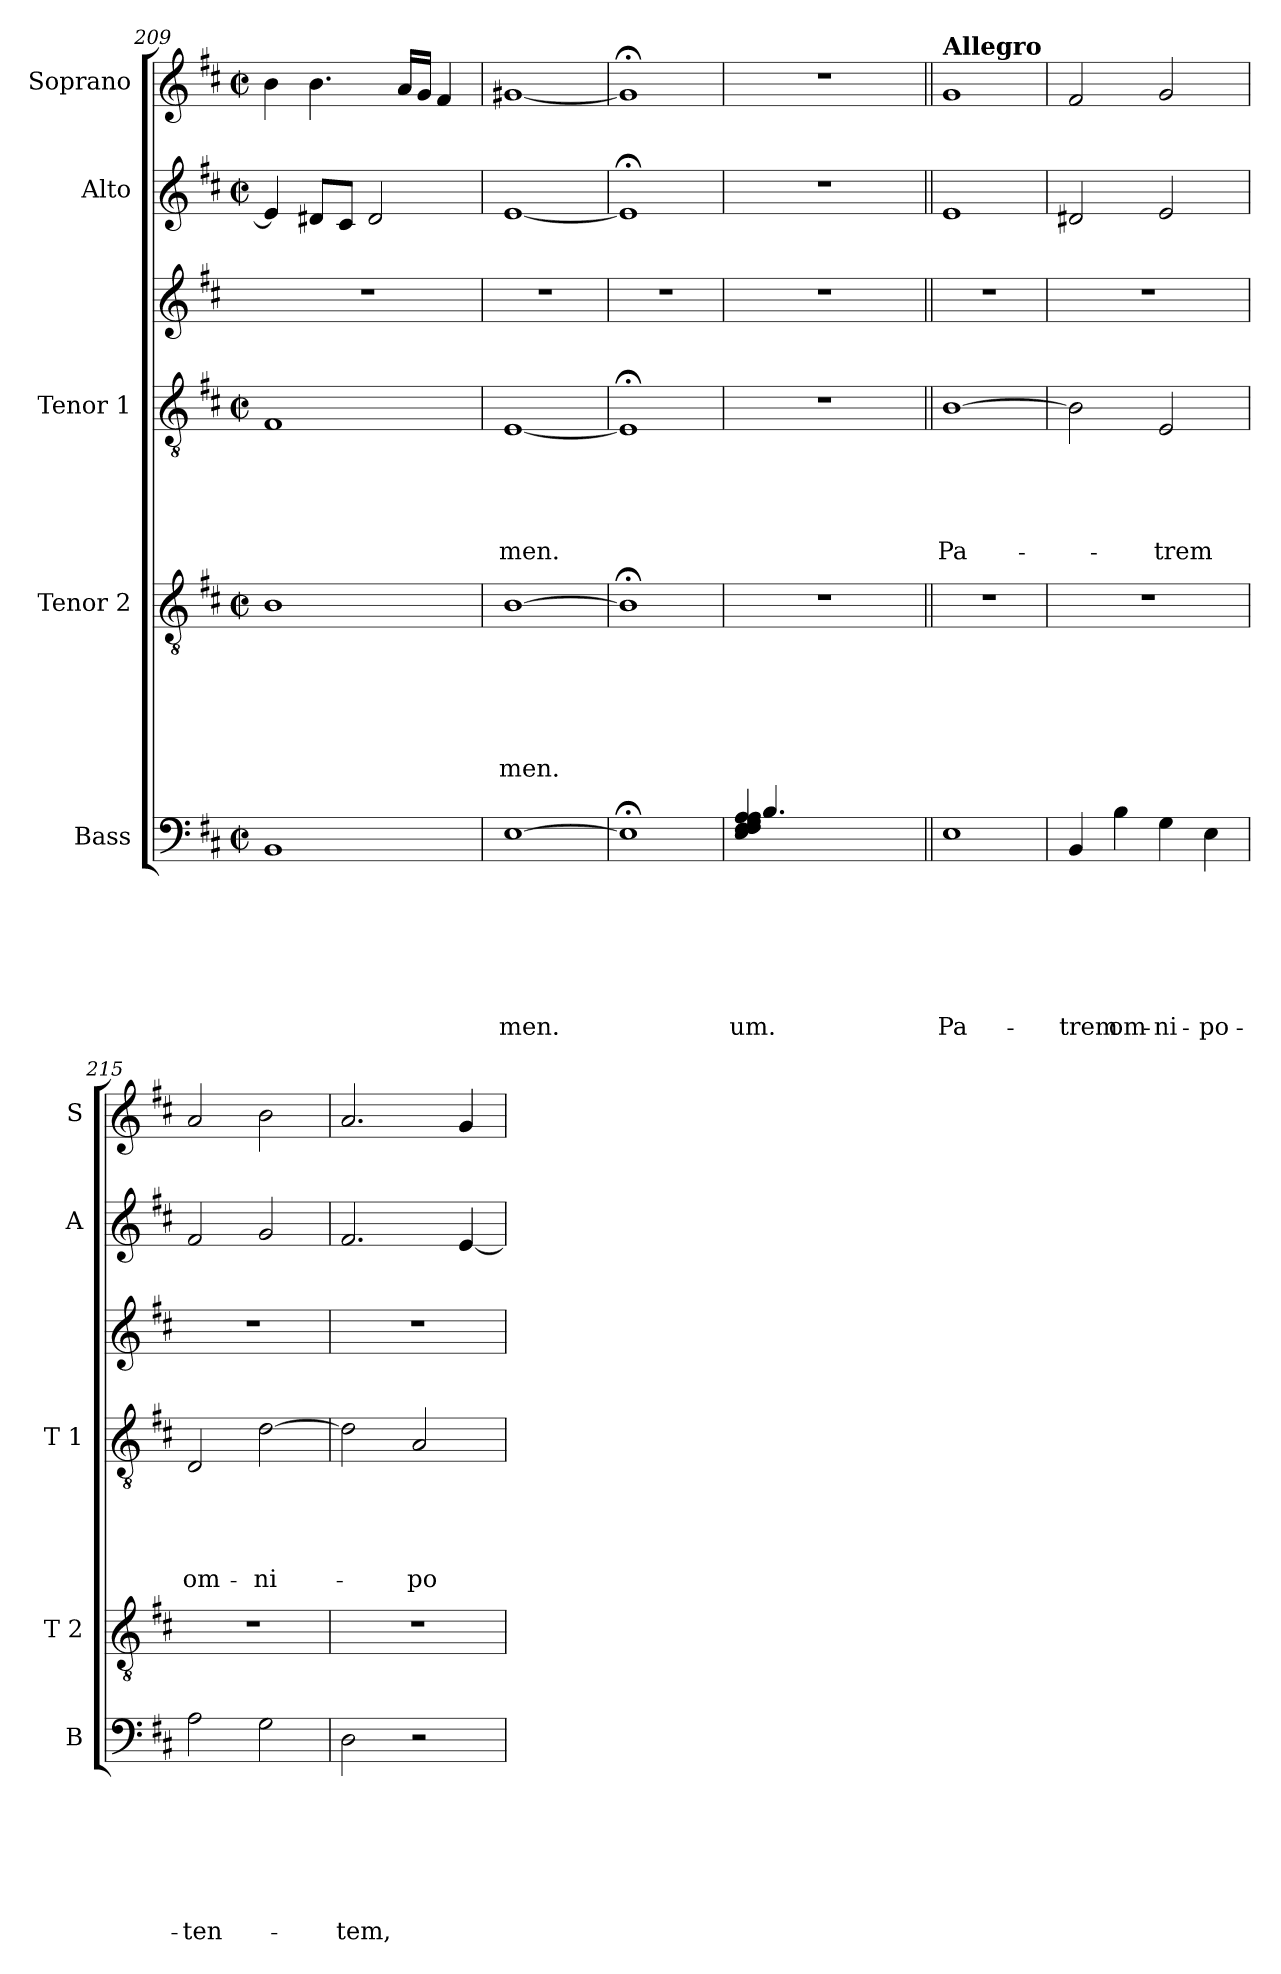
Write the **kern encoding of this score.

**kern	**text	**text	**text	**text	**text	**text	**text	**kern	**text	**text	**text	**text	**text	**text	**kern	**text	**text	**text	**text	**text	**kern	**kern	**kern
*part6	*part6	*part6	*part6	*part6	*part6	*part6	*part6	*part5	*part5	*part5	*part5	*part5	*part5	*part5	*part4	*part4	*part4	*part4	*part4	*part4	*part3	*part2	*part1
*staff6	*staff6	*staff6	*staff6	*staff6	*staff6	*staff6	*staff6	*staff5	*staff5	*staff5	*staff5	*staff5	*staff5	*staff5	*staff4	*staff4	*staff4	*staff4	*staff4	*staff4	*staff3	*staff2	*staff1
*I"Bass	*	*	*	*	*	*	*	*I"Tenor 2	*	*	*	*	*	*	*I"Tenor 1	*	*	*	*	*	*	*I"Alto	*I"Soprano
*I'B	*	*	*	*	*	*	*	*I'T 2	*	*	*	*	*	*	*I'T 1	*	*	*	*	*	*	*I'A	*I'S
*clefF4	*	*	*	*	*	*	*	*clefGv2	*	*	*	*	*	*	*clefGv2	*	*	*	*	*	*clefG2	*clefG2	*clefG2
*k[f#c#]	*	*	*	*	*	*	*	*k[f#c#]	*	*	*	*	*	*	*k[f#c#]	*	*	*	*	*	*k[f#c#]	*k[f#c#]	*k[f#c#]
*D:	*	*	*	*	*	*	*	*D:	*	*	*	*	*	*	*D:	*	*	*	*	*	*D:	*D:	*D:
*M2/2	*	*	*	*	*	*	*	*M2/2	*	*	*	*	*	*	*M2/2	*	*	*	*	*	*	*M2/2	*M2/2
*met(c|)	*	*	*	*	*	*	*	*met(c|)	*	*	*	*	*	*	*met(c|)	*	*	*	*	*	*	*met(c|)	*met(c|)
=209	=209	=209	=209	=209	=209	=209	=209	=209	=209	=209	=209	=209	=209	=209	=209	=209	=209	=209	=209	=209	=209	=209	=209
1BB	.	.	.	.	.	.	.	1B	.	.	.	.	.	.	1F#	.	.	.	.	.	1r	4e/]	4b\
.	.	.	.	.	.	.	.	.	.	.	.	.	.	.	.	.	.	.	.	.	.	8d#X/L	4.b\
.	.	.	.	.	.	.	.	.	.	.	.	.	.	.	.	.	.	.	.	.	.	8c#/J	.
.	.	.	.	.	.	.	.	.	.	.	.	.	.	.	.	.	.	.	.	.	.	2d#/	.
.	.	.	.	.	.	.	.	.	.	.	.	.	.	.	.	.	.	.	.	.	.	.	16a/LL
.	.	.	.	.	.	.	.	.	.	.	.	.	.	.	.	.	.	.	.	.	.	.	16g/JJ
.	.	.	.	.	.	.	.	.	.	.	.	.	.	.	.	.	.	.	.	.	.	.	4f#/
=210	=210	=210	=210	=210	=210	=210	=210	=210	=210	=210	=210	=210	=210	=210	=210	=210	=210	=210	=210	=210	=210	=210	=210
!	!	!	!	!	!	!	!LO:LY:b	!	!	!	!	!	!	!LO:LY:b	!	!	!	!	!	!LO:LY:b	!	!	!
[>1E	.	.	.	.	.	.	-men.	[>1B	.	.	.	.	.	-men.	[<1E	.	.	.	.	-men.	1r	[<1e	[<1g#X
=211	=211	=211	=211	=211	=211	=211	=211	=211	=211	=211	=211	=211	=211	=211	=211	=211	=211	=211	=211	=211	=211	=211	=211
1E;<]	.	.	.	.	.	.	.	1B;<]	.	.	.	.	.	.	1E;]	.	.	.	.	.	1r	1e;]	1g#;]
!!LO:PB:g=z
=212!	=212!	=212!	=212!	=212!	=212!	=212!	=212!	=212!	=212!	=212!	=212!	=212!	=212!	=212!	=212!	=212!	=212!	=212!	=212!	=212!	=212!	=212!	=212!
!LO:N:n=1:head=solid	!	!	!	!	!	!	!	!	!	!	!	!	!	!	!	!	!	!	!	!	!	!	!
!LO:N:n=2:head=solid	!	!	!	!	!	!	!	!	!	!	!	!	!	!	!	!	!	!	!	!	!	!	!
!LO:N:n=3:head=solid	!	!	!	!	!	!	!	!	!	!	!	!	!	!	!	!	!	!	!	!	!	!	!
!LO:N:n=4:head=solid	!	!	!	!	!	!	!	!	!	!	!	!	!	!	!	!	!	!	!	!	!	!	!
!LO:N:n=5:head=solid	!	!	!	!	!	!	!	!	!	!	!	!	!	!	!	!	!	!	!	!	!	!	!
*^	*	*	*	*	*	*	*	*	*	*	*	*	*	*	*	*	*	*	*	*	*	*	*
!LO:N:n=6:head=solid	!LO:N:head=solid	!	!	!	!	!	!	!LO:LY:b	!	!	!	!	!	!	!	!	!	!	!	!	!	!	!	!
!	!	!	!	!	!	!	!	!LO:LY:b	!	!	!	!	!	!	!	!	!	!	!	!	!	!	!	!
4E/ 4F#/ 4F#/ 4G/ 4A/ 4A/	4.B/	.	.	.	.	.	.	-um.	1r	.	.	.	.	.	.	1r	.	.	.	.	.	1r	1r	1r
2ryy	.	.	.	.	.	.	.	.	.	.	.	.	.	.	.	.	.	.	.	.	.	.	.	.
.	2ryy	.	.	.	.	.	.	.	.	.	.	.	.	.	.	.	.	.	.	.	.	.	.	.
8ryy	.	.	.	.	.	.	.	.	.	.	.	.	.	.	.	.	.	.	.	.	.	.	.	.
8ryy	8ryy	.	.	.	.	.	.	.	.	.	.	.	.	.	.	.	.	.	.	.	.	.	.	.
=213||	=213||	=213||	=213||	=213||	=213||	=213||	=213||	=213||	=213||	=213||	=213||	=213||	=213||	=213||	=213||	=213||	=213||	=213||	=213||	=213||	=213||	=213||	=213||	=213||
!	!	!	!	!	!	!	!	!	!	!	!	!	!	!	!	!	!	!	!	!	!	!	!	!LO:TX:a:B:t=Allegro
!	!	!	!	!	!	!	!	!LO:LY:b	!	!	!	!	!	!	!	!	!	!	!	!	!LO:LY:b	!	!	!
*v	*v	*	*	*	*	*	*	*	*	*	*	*	*	*	*	*	*	*	*	*	*	*	*	*
1E	.	.	.	.	.	.	Pa-	1r	.	.	.	.	.	.	[>1B	.	.	.	.	Pa-	1r	1e	1g
=214	=214	=214	=214	=214	=214	=214	=214	=214	=214	=214	=214	=214	=214	=214	=214	=214	=214	=214	=214	=214	=214	=214	=214
!	!	!	!	!	!	!	!LO:LY:b	!	!	!	!	!	!	!	!	!	!	!	!	!	!	!	!
4BB/	.	.	.	.	.	.	-trem	1r	.	.	.	.	.	.	2B\]	.	.	.	.	.	1r	2d#X/	2f#/
!	!	!	!	!	!	!	!LO:LY:b	!	!	!	!	!	!	!	!	!	!	!	!	!	!	!	!
4B\	.	.	.	.	.	.	om-	.	.	.	.	.	.	.	.	.	.	.	.	.	.	.	.
!	!	!	!	!	!	!	!LO:LY:b	!	!	!	!	!	!	!	!	!	!	!	!	!LO:LY:b	!	!	!
4G\	.	.	.	.	.	.	-ni-	.	.	.	.	.	.	.	2E/	.	.	.	.	-trem	.	2e/	2g/
!	!	!	!	!	!	!	!LO:LY:b	!	!	!	!	!	!	!	!	!	!	!	!	!	!	!	!
4E\	.	.	.	.	.	.	-po-	.	.	.	.	.	.	.	.	.	.	.	.	.	.	.	.
=215	=215	=215	=215	=215	=215	=215	=215	=215	=215	=215	=215	=215	=215	=215	=215	=215	=215	=215	=215	=215	=215	=215	=215
!	!	!	!	!	!	!	!LO:LY:b	!	!	!	!	!	!	!	!	!	!	!	!	!LO:LY:b	!	!	!
2A\	.	.	.	.	.	.	-ten-	1r	.	.	.	.	.	.	2D/	.	.	.	.	om-	1r	2f#/	2a/
!	!	!	!	!	!	!	!	!	!	!	!	!	!	!	!	!	!	!	!	!LO:LY:b	!	!	!
2G\	.	.	.	.	.	.	.	.	.	.	.	.	.	.	[>2d\	.	.	.	.	-ni-	.	2g/	2b\
=216	=216	=216	=216	=216	=216	=216	=216	=216	=216	=216	=216	=216	=216	=216	=216	=216	=216	=216	=216	=216	=216	=216	=216
!	!	!	!	!	!	!	!LO:LY:b	!	!	!	!	!	!	!	!	!	!	!	!	!	!	!	!
2D\	.	.	.	.	.	.	-tem,	1r	.	.	.	.	.	.	2d\]	.	.	.	.	.	1r	2.f#/	2.a/
!	!	!	!	!	!	!	!	!	!	!	!	!	!	!	!	!	!	!	!	!LO:LY:b	!	!	!
2r	.	.	.	.	.	.	.	.	.	.	.	.	.	.	2A/	.	.	.	.	-po-	.	.	.
.	.	.	.	.	.	.	.	.	.	.	.	.	.	.	.	.	.	.	.	.	.	[<4e/	4g/
=	=	=	=	=	=	=	=	=	=	=	=	=	=	=	=	=	=	=	=	=	=	=	=
*-	*-	*-	*-	*-	*-	*-	*-	*-	*-	*-	*-	*-	*-	*-	*-	*-	*-	*-	*-	*-	*-	*-	*-
